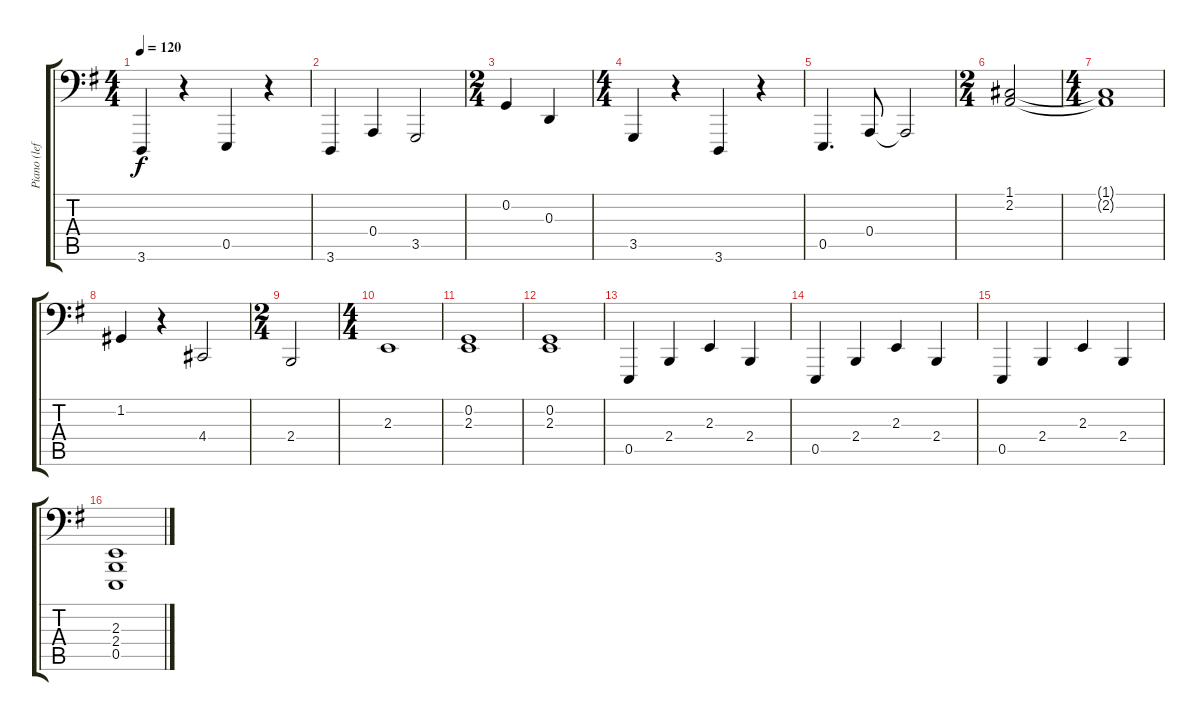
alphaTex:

\track ("Piano (left hand)" "Piano (lef") {instrument acousticgrandpiano}
\staff {score tabs}
\tuning (C3 G2 D2 A1 E1 B0) {hide}
\ts (4 4)
\tempo 120
\clef f4
\ks eminor
3.6.4{dy f} r.4 0.5.4 r.4 |
3.6.4 0.4.4 3.5.2 |
\ts (2 4)
0.2.4 0.3.4 |
\ts (4 4)
3.5.4 r.4 3.6.4 r.4 |
0.5.4{d} 0.4.8 0.4{t}.2 |
\ts (2 4)
(1.1 2.2).2 |
\ts (4 4)
(1.1{t} 2.2{t}).1 |
1.2.4 r.4 4.4.2 |
\ts (2 4)
2.4.2 |
\ts (4 4)
2.3.1 |
(0.2 2.3).1 |
(0.2 2.3).1 |
0.5.4 2.4.4 2.3.4 2.4.4 |
0.5.4 2.4.4 2.3.4 2.4.4 |
0.5.4 2.4.4 2.3.4 2.4.4 |
(2.3 2.4 0.5).1
